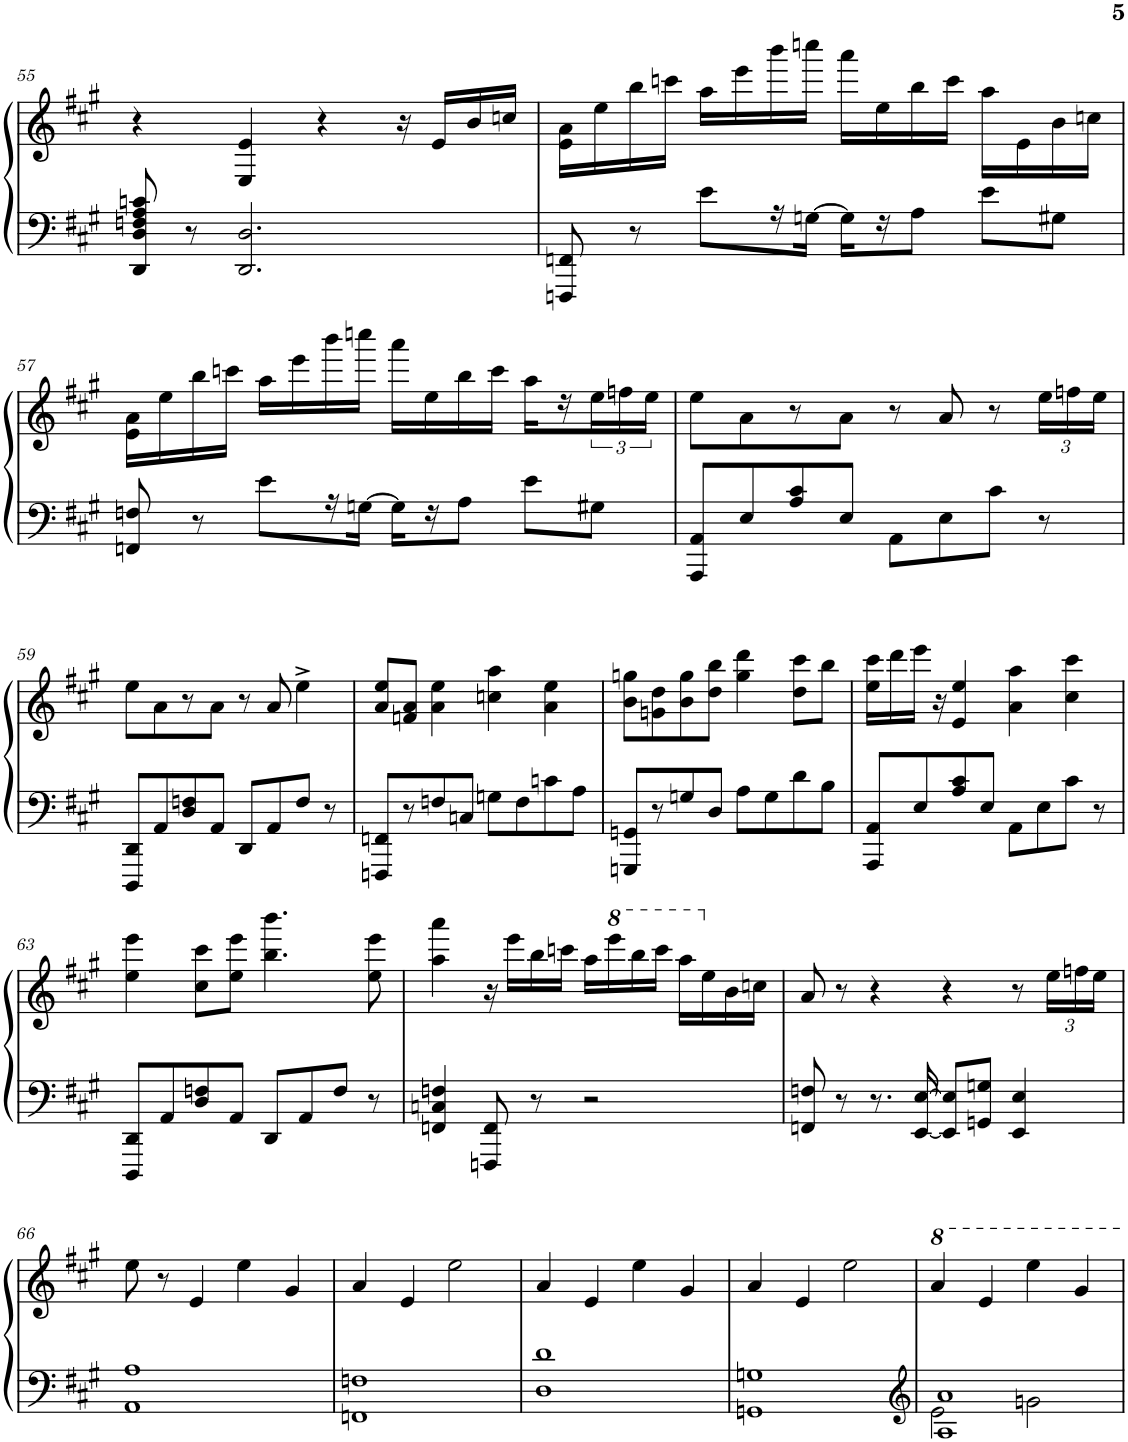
**kern	**kern
*part1	*part1
*staff2	*staff1
*I"Piano	*
*I'Pno	*
!!LO:PB:g=z
*clefF4	*clefG2
*k[f#c#g#]	*k[f#c#g#]
*M4/4	*M4/4
=55	=55
8DD/ 8D/ 8Fn/ 8A/ 8cn/	4r
8r	.
2.DD/ 2.D/	4E/ 4e/
.	4r
.	16r
.	16e/LL
.	16b/
.	16ccn/JJ
=56	=56
8FFFn/ 8FFn/	16e\ 16a\LL
.	16ee\
8r	16bb\
.	16cccn\JJ
8e\L	16aa\LL
.	16eee\
16r	16bbb\
[>16Gn\JJ	16ccccn\JJ
16G\LL]	16aaa\LL
16r	16ee\
8A\J	16bb\
.	16ccc\JJ
8e\L	16aa\LL
.	16e\
8G#X\J	16b\
.	16ccn\JJ
!!LO:LB:g=z
=57	=57
8FFn/ 8Fn/	16e\ 16a\LL
.	16ee\
8r	16bb\
.	16cccn\JJ
8e\L	16aa\LL
.	16eee\
16r	16bbb\
[>16Gn\JJ	16ccccn\JJ
16G\LL]	16aaa\LL
16r	16ee\
8A\J	16bb\
.	16ccc\JJ
8e\L	16aa\LL
.	16r
8G#X\J	24ee\
.	24ffn\
.	24ee\JJ
=58	=58
8AAA/ 8AA/L	8ee\L
8E/	8a\
8A/ 8c#/	8r
8E/J	8a\J
8AA\L	8r
8E\	8a/
8c#\J	8r
*	*Xbrackettup
8r	24ee\LL
.	24ffn\
.	24ee\JJ
!!LO:LB:g=z
=59	=59
8DDD/ 8DD/L	8ee\L
8AA/	8a\
8D/ 8Fn/	8r
8AA/J	8a\J
8DD/L	8r
8AA/	8a/
8F/J	4ee^\
8r	.
=60	=60
8FFFn/ 8FFn/L	8a/ 8ee/L
8r	8fn/ 8a/J
8Fn/	4a\ 4ee\
8Cn/J	.
8Gn\L	4ccn\ 4aa\
8F\	.
8cn\	4a\ 4ee\
8A\J	.
=61	=61
8GGGn/ 8GGn/L	8b\ 8ggn\L
8r	8gn\ 8dd\
8Gn/	8b\ 8gg\
8D/J	8dd\ 8bb\J
8A\L	4gg\ 4ddd\
8G\	.
8d\	8dd\ 8ccc#\L
8B\J	8bb\J
=62	=62
8AAA/ 8AA/L	16ee\ 16ccc#\LL
.	16ddd\
8E/	16eee\JJ
.	16r
8A/ 8c#/	4e/ 4ee/
8E/J	.
8AA\L	4a\ 4aa\
8E\	.
8c#\J	4cc#\ 4ccc#\
8r	.
!!LO:LB:g=z
=63	=63
8DDD/ 8DD/L	4ee\ 4eee\
8AA/	.
8D/ 8Fn/	8cc#\ 8ccc#\L
8AA/J	8ee\ 8eee\J
8DD/L	4.bb\ 4.bbb\
8AA/	.
8F/J	.
8r	8ee\ 8eee\
=64	=64
4FFn/ 4Cn/ 4Fn/	4aa\ 4aaa\
8FFFn/ 8FF/	16r
.	16eee\LL
8r	16bb\
.	16cccn\JJ
2r	16aa\LL
*	*8va
.	16eeee\
.	16bbb\
.	16cccc\JJ
.	16aaa\LL
*	*X8va
.	16ee\
.	16b\
.	16ccn\JJ
=65	=65
8FFn/ 8Fn/	8a/
8r	8r
8.r	4r
[<16EE/ [16E/	.
8EE/] 8E/]L	4r
8GGn/ 8Gn/J	.
4EE/ 4E/	8r
.	24ee\LL
.	24ffn\
.	24ee\JJ
!!LO:LB:g=z
=66	=66
*^	*
1A	1AA	8ee\
.	.	8r
.	.	4e/
.	.	4ee\
.	.	4g#/
=67	=67	=67
1Fn	1FFn	4a/
.	.	4e/
.	.	2ee\
=68	=68	=68
1d	1D	4a/
.	.	4e/
.	.	4ee\
.	.	4g#/
=69	=69	=69
1Gn	1GGn	4a/
.	.	4e/
.	.	2ee\
*v	*v	*
=70	=70
*clefG2	*
*^	*
*	*^	*
1a	2e\	1A	4aa/
.	.	.	4ee/
.	2gn\	.	4eee\
.	.	.	4gg#/
*v	*v	*v	*
=	=
*-	*-
